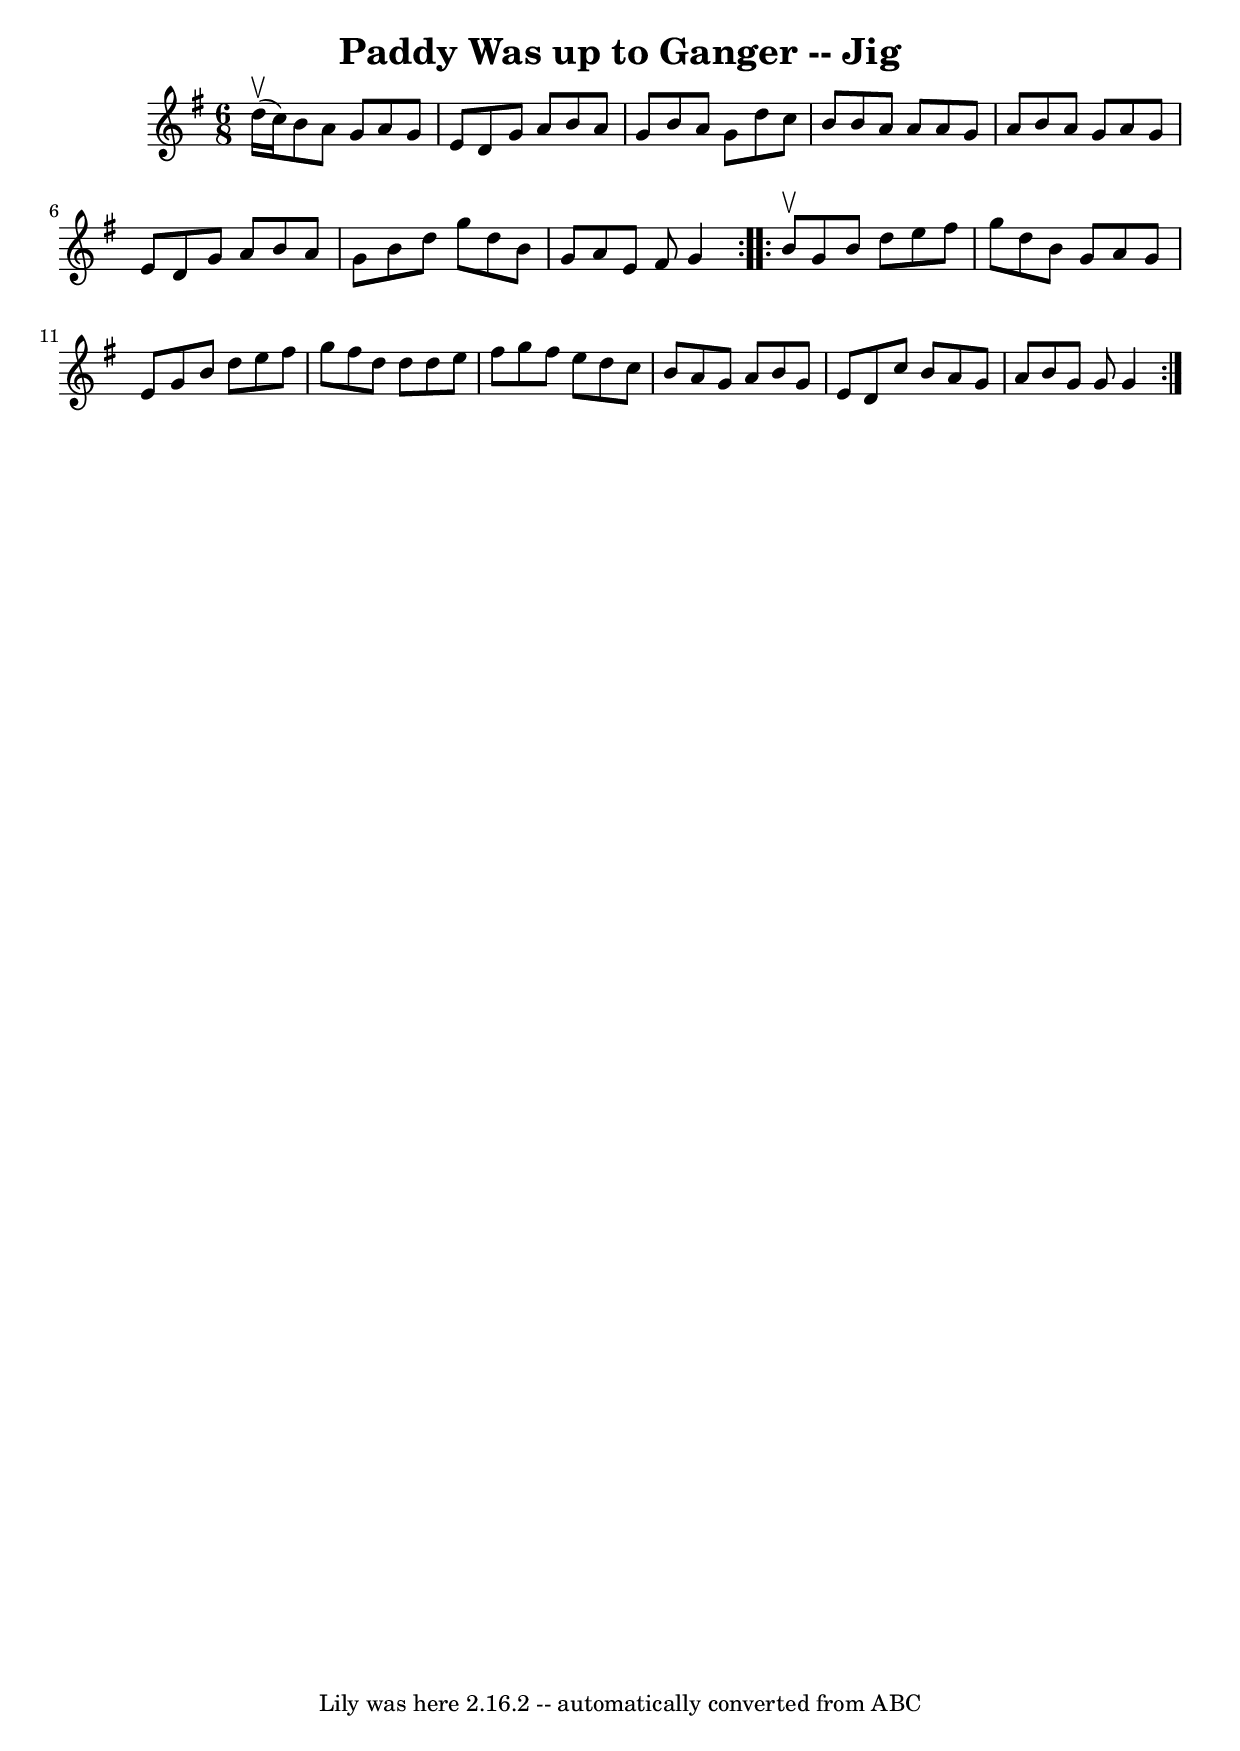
\version "2.16.2"
\include "Mammoth.ily"
\header {
  %% book = "Ryan's Mammoth Collection"
  crossRefNumber = "1"
  footnotes = "\\\\90 474"
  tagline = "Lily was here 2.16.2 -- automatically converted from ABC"
  title = "Paddy Was up to Ganger -- Jig"

}
voicedefault =  {



  \repeat volta 2 {

    \time 6/8 
    \key g \major
    d''16^\upbow(c''16) |
    b'8 a'8    
    g'8 a'8 g'8 e'8    |
    d'8 g'8 a'8 b'8 a'8 g'8   
    |
    b'8 a'8 g'8 d''8 c''8 b'8    |
    b'8 a'8   
    a'8 a'8 g'8 a'8    |
    b'8 a'8 g'8 a'8 g'8    
    e'8    |
    d'8 g'8 a'8 b'8 a'8 g'8    |
    b'8    
    d''8 g''8 d''8 b'8 g'8    |
    a'8 e'8 fis'8 g'4  
  }  
  
  \repeat volta 2 {
    b'8^\upbow |
    g'8 b'8 d''8 e''8    
    fis''8 g''8    |
    d''8 b'8 g'8 a'8 g'8 e'8    
    |
    g'8 b'8 d''8 e''8 fis''8 g''8    |
    fis''8    
    d''8 d''8 d''8 e''8 fis''8    |
    g''8 fis''8 e''8   
    d''8 c''8 b'8    |
    a'8 g'8 a'8 b'8 g'8 e'8    
    |
    d'8 c''8 b'8 a'8 g'8 a'8    |
    b'8 g'8    
    g'8 g'4  
  }   

}

\score{
  <<

    \context Staff="default"
    {
      \voicedefault 
      
    }

  >>
  \layout {
    
  }
  \midi {
  }

}
